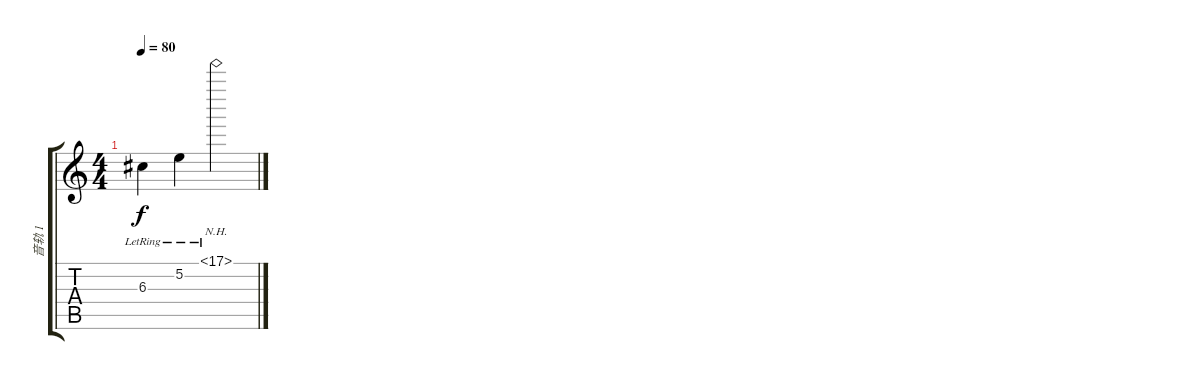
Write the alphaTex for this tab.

\track ("音轨 1" "音轨 1") {instrument acousticguitarsteel}
\staff {score tabs}
\tuning (E4 B3 G3 D3 A2 E2) {hide}
\ts (4 4)
\tempo 80
\clef g2
\ks c
6.3{lr}.4{dy f} 5.2{lr}.4 17.1{nh lr}.2
